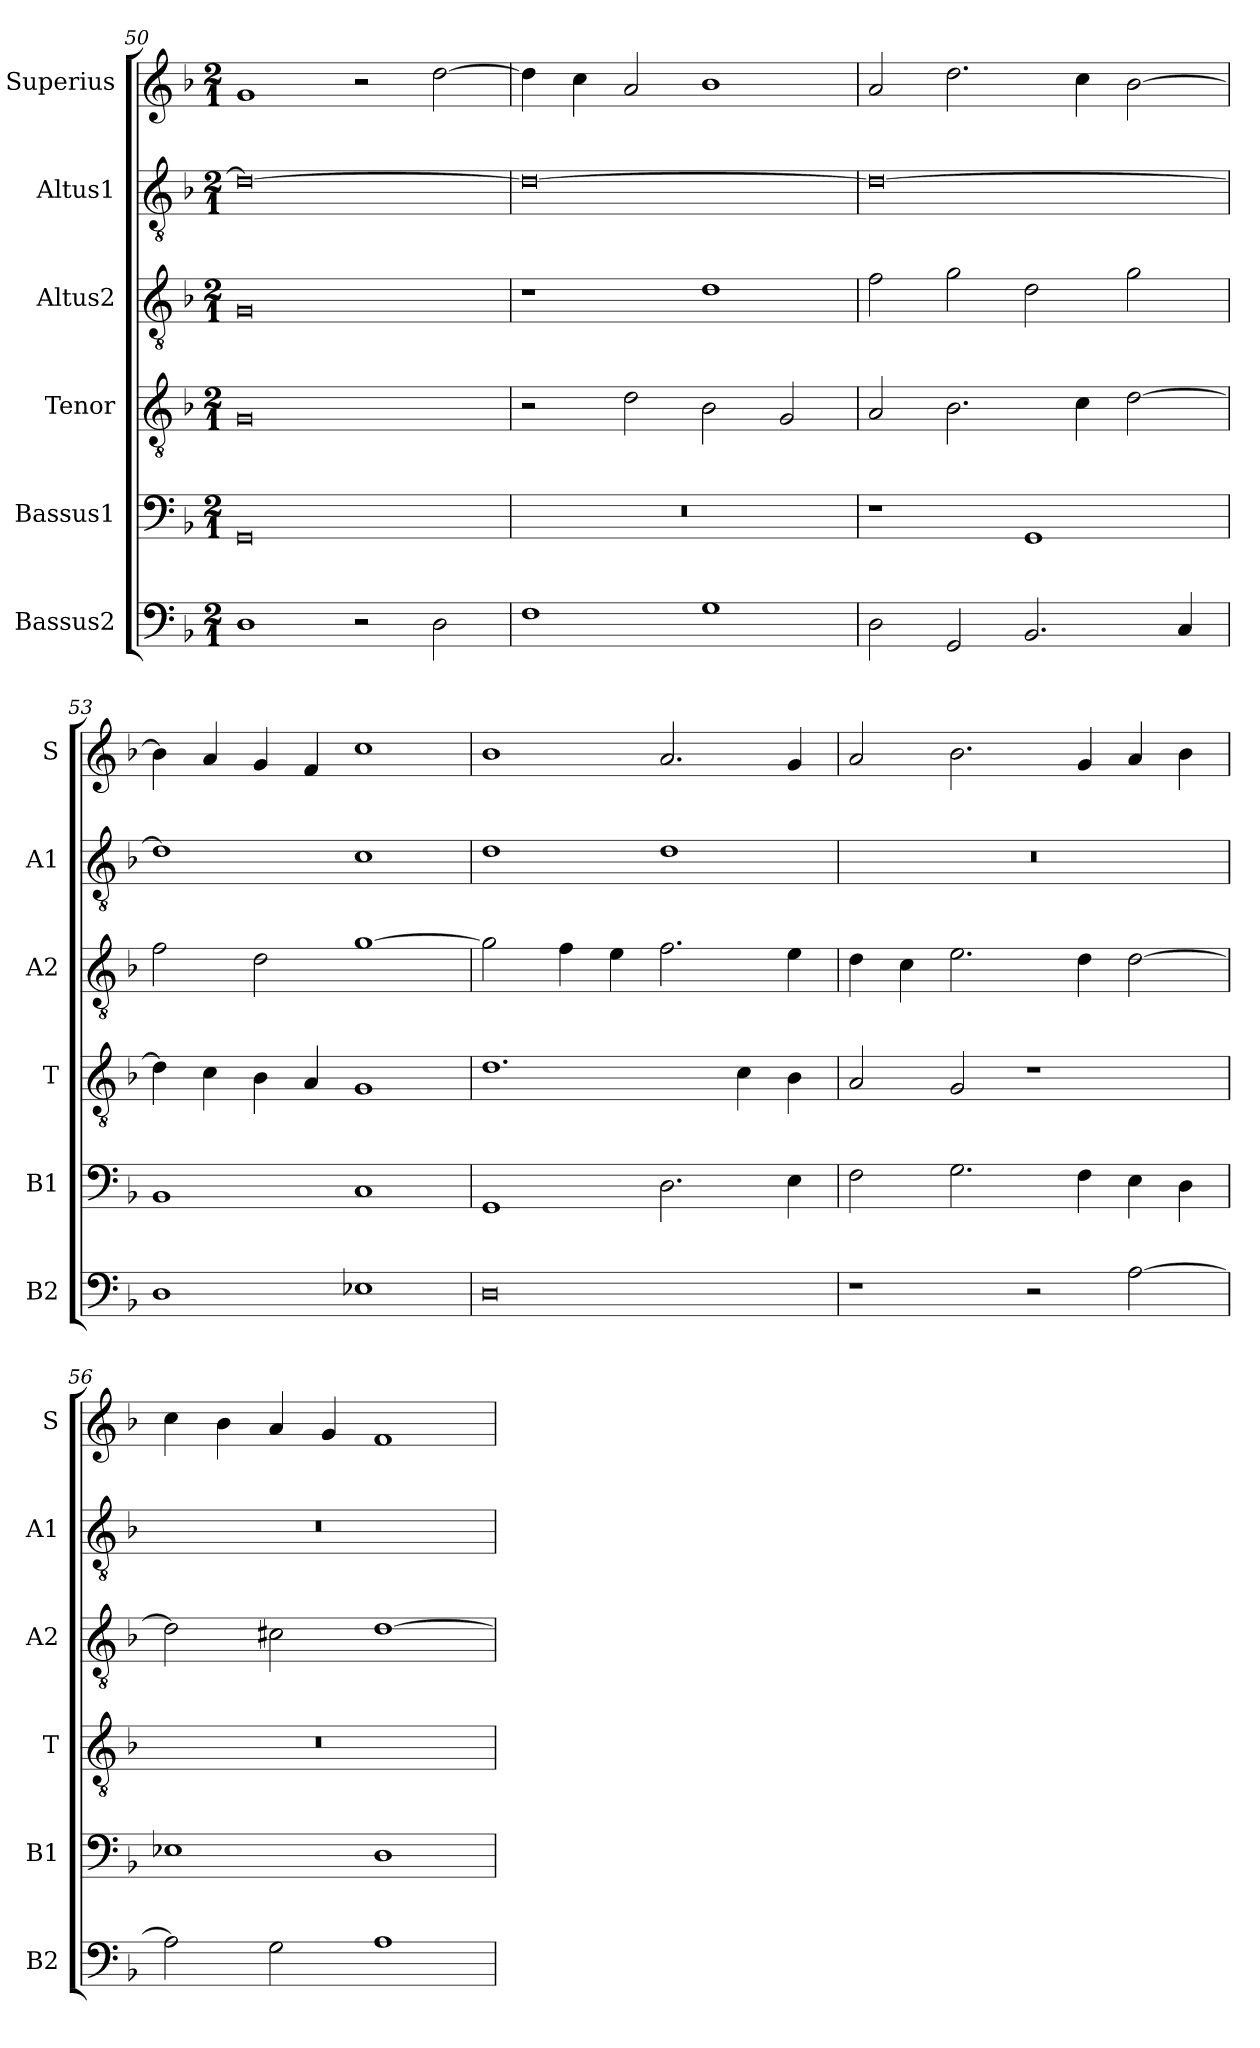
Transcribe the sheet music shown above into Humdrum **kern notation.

**kern	**kern	**kern	**kern	**kern	**kern
*part6	*part5	*part4	*part3	*part2	*part1
*staff6	*staff5	*staff4	*staff3	*staff2	*staff1
*I"Bassus2	*I"Bassus1	*I"Tenor	*I"Altus2	*I"Altus1	*I"Superius
*I'B2	*I'B1	*I'T	*I'A2	*I'A1	*I'S
*clefF4	*clefF4	*clefGv2	*clefGv2	*clefGv2	*clefG2
*k[b-]	*k[b-]	*k[b-]	*k[b-]	*k[b-]	*k[b-]
*M2/1	*M2/1	*M2/1	*M2/1	*M2/1	*M2/1
=50	=50	=50	=50	=50	=50
1D	0GG	0G	0G	0d_	1g
2r	.	.	.	.	2r
2D\	.	.	.	.	[2dd\
=51	=51	=51	=51	=51	=51
1F	0r	2r	1r	0d_	4dd\]
.	.	.	.	.	4cc\
.	.	2d\	.	.	2a/
1G	.	2B-\	1d	.	1b-
.	.	2G/	.	.	.
=52	=52	=52	=52	=52	=52
2D\	1r	2A/	2f\	0d_	2a/
2GG/	.	2.B-\	2g\	.	2.dd\
2.BB-/	1GG	.	2d\	.	.
.	.	4c\	.	.	4cc\
.	.	[2d\	2g\	.	[2b-\
4C/	.	.	.	.	.
=53	=53	=53	=53	=53	=53
1D	1BB-	4d\]	2f\	1d]	4b-\]
.	.	4c\	.	.	4a/
.	.	4B-\	2d\	.	4g/
.	.	4A/	.	.	4f/
1E-X	1C	1G	[1g	1c	1cc
=54	=54	=54	=54	=54	=54
0D	1GG	1.d	2g\]	1d	1b-
.	.	.	4f\	.	.
.	.	.	4e\	.	.
.	2.D\	.	2.f\	1d	2.a/
.	.	4c\	.	.	.
.	4E\	4B-\	4e\	.	4g/
=55	=55	=55	=55	=55	=55
1r	2F\	2A/	4d\	0r	2a/
.	.	.	4c\	.	.
.	2.G\	2G/	2.e\	.	2.b-\
2r	.	1r	.	.	.
.	4F\	.	4d\	.	4g/
[2A\	4E\	.	[2d\	.	4a/
.	4D\	.	.	.	4b-\
=56	=56	=56	=56	=56	=56
2A\]	1E-X	0r	2d\]	0r	4cc\
.	.	.	.	.	4b-\
2G\	.	.	2c#X\	.	4a/
.	.	.	.	.	4g/
1A	1D	.	[1d	.	1f
=	=	=	=	=	=
*-	*-	*-	*-	*-	*-
